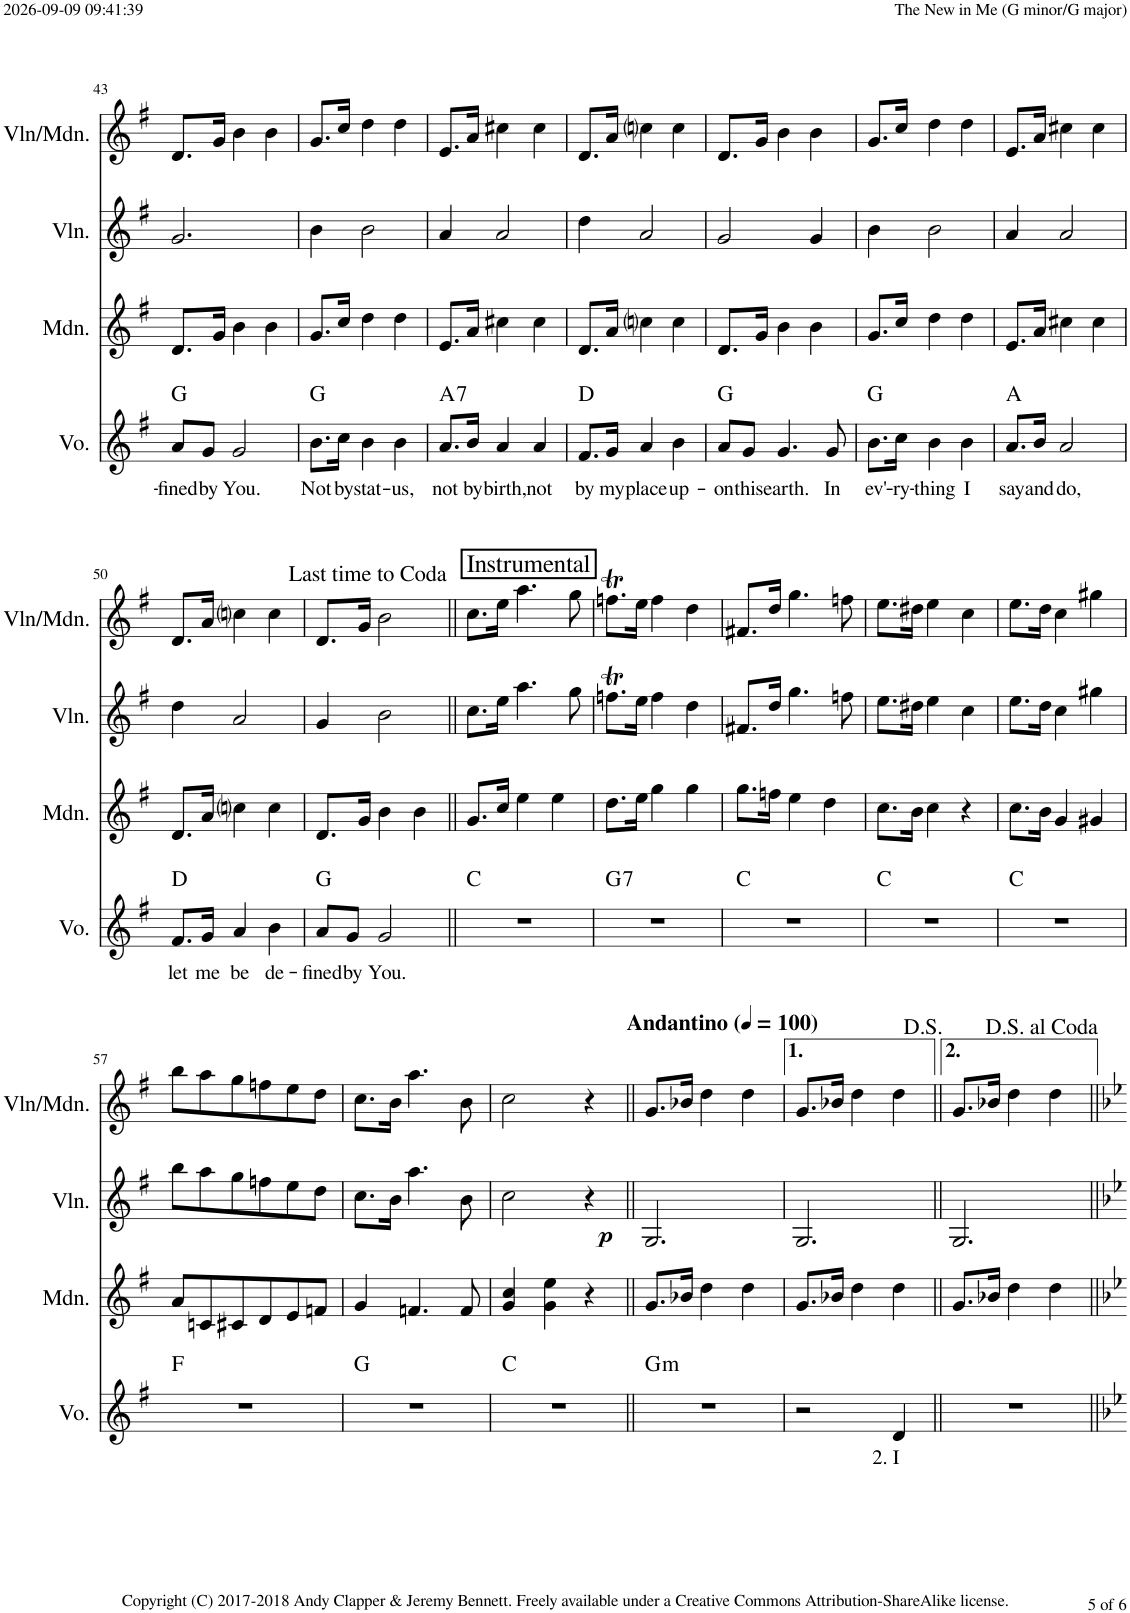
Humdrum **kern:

**kern	**text	**harte	**kern	**kern	**dynam	**kern
*part4	*part4	*part4	*part3	*part2	*part2	*part1
*staff4	*staff4	*	*staff3	*staff2	*staff2	*staff1
*I"Voice	*	*	*I"Mandolin	*I"Violin	*	*I"Violin/Mandolin
*I'Vo.	*	*	*I'Mdn.	*I'Vln.	*	*I'Vln/Mdn.
!!LO:PB:g=z
*clefG2	*	*	*clefG2	*clefG2	*	*clefG2
*k[f#]	*	*	*k[f#]	*k[f#]	*	*k[f#]
*M3/4	*	*	*M3/4	*M3/4	*	*M3/4
=43	=43	=43	=43	=43	=43	=43
!	!LO:LY:b	!	!	!	!	!
8a/L	-fined	G:maj	8.d/L	2.g/	.	8.d/L
!	!LO:LY:b	!	!	!	!	!
8g/J	by	.	.	.	.	.
.	.	.	16g/Jk	.	.	16g/Jk
!	!LO:LY:b	!	!	!	!	!
2g/	You.	.	4b\	.	.	4b\
.	.	.	4b\	.	.	4b\
=44	=44	=44	=44	=44	=44	=44
!	!LO:LY:b	!	!	!	!	!
8.b\L	Not	G:maj	8.g/L	4b\	.	8.g/L
!	!LO:LY:b	!	!	!	!	!
16cc\Jk	by	.	16cc/Jk	.	.	16cc/Jk
!	!LO:LY:b	!	!	!	!	!
4b\	stat-	.	4dd\	2b\	.	4dd\
!	!LO:LY:b	!	!	!	!	!
4b\	-us,	.	4dd\	.	.	4dd\
=45	=45	=45	=45	=45	=45	=45
!	!LO:LY:b	!LO:H:kt=7	!	!	!	!
8.a/L	not	A:7	8.e/L	4a/	.	8.e/L
!	!LO:LY:b	!	!	!	!	!
16b/Jk	by	.	16a/Jk	.	.	16a/Jk
!	!LO:LY:b	!	!	!	!	!
4a/	birth,	.	4cc#X\	2a/	.	4cc#X\
!	!LO:LY:b	!	!	!	!	!
4a/	not	.	4cc#\	.	.	4cc#\
=46	=46	=46	=46	=46	=46	=46
!	!LO:LY:b	!	!	!	!	!
8.f#/L	by	D:maj	8.d/L	4dd\	.	8.d/L
!	!LO:LY:b	!	!	!	!	!
16g/Jk	my	.	16a/Jk	.	.	16a/Jk
!	!LO:LY:b	!	!	!	!	!
4a/	place	.	4ccni\	2a/	.	4ccni\
!	!LO:LY:b	!	!	!	!	!
4b\	up-	.	4cc\	.	.	4cc\
=47	=47	=47	=47	=47	=47	=47
!	!LO:LY:b	!	!	!	!	!
8a/L	-on	G:maj	8.d/L	2g/	.	8.d/L
!	!LO:LY:b	!	!	!	!	!
8g/J	this	.	.	.	.	.
.	.	.	16g/Jk	.	.	16g/Jk
!	!LO:LY:b	!	!	!	!	!
4.g/	earth.	.	4b\	.	.	4b\
.	.	.	4b\	4g/	.	4b\
!	!LO:LY:b	!	!	!	!	!
8g/	In	.	.	.	.	.
=48	=48	=48	=48	=48	=48	=48
!	!LO:LY:b	!	!	!	!	!
8.b\L	ev'-	G:maj	8.g/L	4b\	.	8.g/L
!	!LO:LY:b	!	!	!	!	!
16cc\Jk	-ry-	.	16cc/Jk	.	.	16cc/Jk
!	!LO:LY:b	!	!	!	!	!
4b\	-thing	.	4dd\	2b\	.	4dd\
!	!LO:LY:b	!	!	!	!	!
4b\	I	.	4dd\	.	.	4dd\
=49	=49	=49	=49	=49	=49	=49
!	!LO:LY:b	!	!	!	!	!
8.a/L	say	A:maj	8.e/L	4a/	.	8.e/L
!	!LO:LY:b	!	!	!	!	!
16b/Jk	and	.	16a/Jk	.	.	16a/Jk
!	!LO:LY:b	!	!	!	!	!
2a/	do,	.	4cc#X\	2a/	.	4cc#X\
.	.	.	4cc#\	.	.	4cc#\
!!LO:LB:g=z
=50	=50	=50	=50	=50	=50	=50
!	!LO:LY:b	!	!	!	!	!
8.f#/L	let	D:maj	8.d/L	4dd\	.	8.d/L
!	!LO:LY:b	!	!	!	!	!
16g/Jk	me	.	16a/Jk	.	.	16a/Jk
!	!LO:LY:b	!	!	!	!	!
4a/	be	.	4ccni\	2a/	.	4ccni\
!	!LO:LY:b	!	!	!	!	!
4b\	de-	.	4cc\	.	.	4cc\
=51	=51	=51	=51	=51	=51	=51
!	!LO:LY:b	!	!	!	!	!
8a/L	-fined	G:maj	8.d/L	4g/	.	8.d/L
!	!LO:LY:b	!	!	!	!	!
8g/J	by	.	.	.	.	.
.	.	.	16g/Jk	.	.	16g/Jk
!	!LO:LY:b	!	!	!	!	!
2g/	You.	.	4b\	2b\	.	2b\
.	.	.	4b\	.	.	.
!	!	!	!	!	!	!LO:TX:a:t=Last time to Coda
=52||	=52||	=52||	=52||	=52||	=52||	=52||
!	!	!	!	!	!	!LO:TX:a:t=Instrumental
2.r	.	C:maj	8.g/L	8.cc\L	.	8.cc\L
.	.	.	16cc/Jk	16ee\Jk	.	16ee\Jk
.	.	.	4ee\	4.aa\	.	4.aa\
.	.	.	4ee\	.	.	.
.	.	.	.	8gg\	.	8gg\
=53	=53	=53	=53	=53	=53	=53
!	!	!LO:H:kt=7	!	!	!	!
2.r	.	G:7	8.dd\L	8.ffnT\L	.	8.ffnT\L
.	.	.	16ee\Jk	16ee\Jk	.	16ee\Jk
.	.	.	4gg\	4ff\	.	4ff\
.	.	.	4gg\	4dd\	.	4dd\
=54	=54	=54	=54	=54	=54	=54
2.r	.	C:maj	8.gg\L	8.f#X/L	.	8.f#X/L
.	.	.	16ffn\Jk	16dd/Jk	.	16dd/Jk
.	.	.	4ee\	4.gg\	.	4.gg\
.	.	.	4dd\	.	.	.
.	.	.	.	8ffn\	.	8ffn\
=55	=55	=55	=55	=55	=55	=55
2.r	.	C:maj	8.cc\L	8.ee\L	.	8.ee\L
.	.	.	16b\Jk	16dd#X\Jk	.	16dd#X\Jk
.	.	.	4cc\	4ee\	.	4ee\
.	.	.	4r	4cc\	.	4cc\
=56	=56	=56	=56	=56	=56	=56
2.r	.	C:maj	8.cc\L	8.ee\L	.	8.ee\L
.	.	.	16b\Jk	16dd\Jk	.	16dd\Jk
.	.	.	4g/	4cc\	.	4cc\
.	.	.	4g#X/	4gg#X\	.	4gg#X\
!!LO:LB:g=z
=57	=57	=57	=57	=57	=57	=57
2.r	.	F:maj	8a/L	8bb\L	.	8bb\L
.	.	.	8cn/	8aa\	.	8aa\
.	.	.	8c#X/	8gg\	.	8gg\
.	.	.	8d/	8ffn\	.	8ffn\
.	.	.	8e/	8ee\	.	8ee\
.	.	.	8fn/J	8dd\J	.	8dd\J
=58	=58	=58	=58	=58	=58	=58
2.r	.	G:maj	4g/	8.cc\L	.	8.cc\L
.	.	.	.	16b\Jk	.	16b\Jk
.	.	.	4.fn/	4.aa\	.	4.aa\
.	.	.	8f/	8b\	.	8b\
=59	=59	=59	=59	=59	=59	=59
2.r	.	C:maj	4g/ 4cc/	2cc\	.	2cc\
.	.	.	4g\ 4ee\	.	.	.
.	.	.	4r	4r	.	4r
=60||	=60||	=60||	=60||	=60||	=60||	=60||
*	*	*	*	*	*	*MM100
!	!	!	!	!	!	!LO:TX:a:B:t=Andantino
!	!	!LO:H:kt=m	!	!	!LO:DY:b	!
2.r	.	G:min	8.g/L	2.G/	p	8.g/L
.	.	.	16b-X/Jk	.	.	16b-X/Jk
.	.	.	4dd\	.	.	4dd\
.	.	.	4dd\	.	.	4dd\
=61	=61	=61	=61	=61	=61	=61
2r	.	.	8.g/L	2.G/	.	8.g/L
.	.	.	16b-X/Jk	.	.	16b-X/Jk
.	.	.	4dd\	.	.	4dd\
!	!LO:LY:b	!	!	!	!	!
4d/	2. I	.	4dd\	.	.	4dd\
=62||	=62||	=62||	=62||	=62||	=62||	=62||
2.r	.	.	8.g/L	2.G/	.	8.g/L
.	.	.	16b-X/Jk	.	.	16b-X/Jk
.	.	.	4dd\	.	.	4dd\
.	.	.	4dd\	.	.	4dd\
=||	=||	=||	=||	=||	=||	=||
*-	*-	*-	*-	*-	*-	*-
